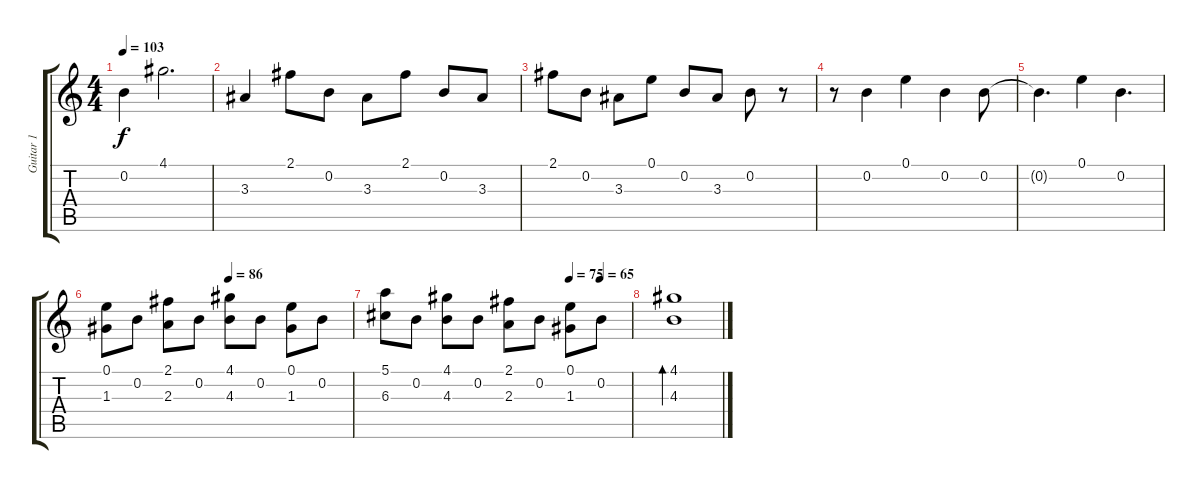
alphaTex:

\track ("Guitar 1" "Guitar 1") {instrument electricguitarjazz}
\staff {score tabs}
\tuning (E4 B3 G3 D3 A2 E2) {hide}
\ts (4 4)
\tempo 103
\clef g2
\ks c
0.2.4{dy f} 4.1.2{d} |
3.3.4 2.1.8 0.2.8 3.3.8 2.1.8 0.2.8 3.3.8 |
2.1.8 0.2.8 3.3.8 0.1.8 0.2.8 3.3.8 0.2.8 r.8 |
r.8 0.2.4 0.1.4 0.2.4 0.2.8 |
0.2{t}.4{d} 0.1.4 0.2.4{d} |
\tempo (86 0.5)
(0.1 1.3).8 0.2.8 (2.1 2.3).8 0.2.8 (4.1 4.3).8 0.2.8 (0.1 1.3).8 0.2.8 |
\tempo (75 0.75)
\tempo (65 0.875)
(5.1 6.3).8 0.2.8 (4.1 4.3).8 0.2.8 (2.1 2.3).8 0.2.8 (0.1 1.3).8 0.2.8 |
(4.1 4.3).1{bd 60}
